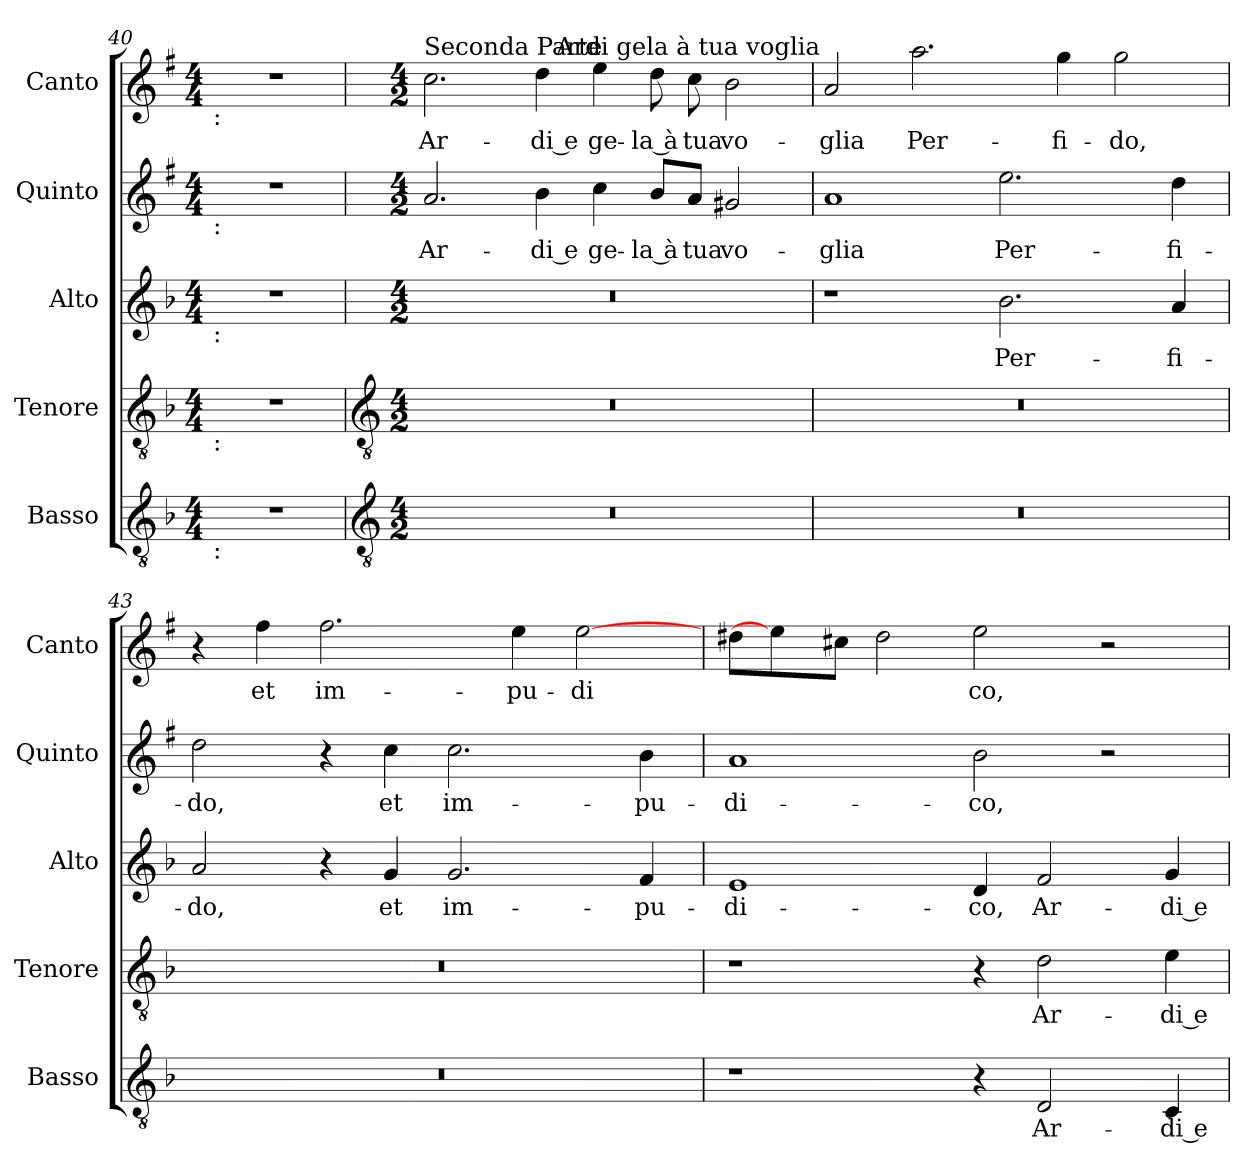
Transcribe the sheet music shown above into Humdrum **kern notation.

**kern	**text	**kern	**text	**kern	**text	**kern	**text	**kern	**text
*part5	*part5	*part4	*part4	*part3	*part3	*part2	*part2	*part1	*part1
*staff5	*staff5	*staff4	*staff4	*staff3	*staff3	*staff2	*staff2	*staff1	*staff1
*I"Basso	*	*I"Tenore	*	*I"Alto	*	*I"Quinto	*	*I"Canto	*
*I'Basso	*	*I'Tenore	*	*I'Alto	*	*I'Quinto	*	*I'Canto	*
!!LO:LB:g=z
*clefGv2	*	*clefGv2	*	*clefG2	*	*clefG2	*	*clefG2	*
*	*	*	*	*	*	*ITrd1c2	*	*ITrd1c2	*
*k[b-]	*	*k[b-]	*	*k[b-]	*	*k[b-]	*	*k[b-]	*
*F:	*	*F:	*	*F:	*	*F:	*	*F:	*
*M4/4	*	*M4/4	*	*M4/4	*	*M4/4	*	*M4/4	*
=40	=40	=40	=40	=40	=40	=40	=40	=40	=40
!	!	!	!	!	!	!	!	!LO:TX:b:t=&colon;	!
!	!	!	!	!	!	!LO:TX:b:t=&colon;	!	!	!
!	!	!	!	!LO:TX:b:t=&colon;	!	!	!	!	!
!	!	!LO:TX:b:t=&colon;	!	!	!	!	!	!	!
!LO:TX:b:t=&colon;	!	!	!	!	!	!	!	!	!
1r	.	1r	.	1r	.	1r	.	1r	.
!!LO:LB:g=z
=41	=41	=41	=41	=41	=41	=41	=41	=41	=41
*clefGv2	*	*clefGv2	*	*	*	*	*	*	*
*M4/2	*	*M4/2	*	*M4/2	*	*M4/2	*	*M4/2	*
!	!	!	!	!	!	!	!	!LO:TX:a:t=Seconda Parte	!
!	!	!	!	!	!	!	!LO:LY:b	!	!LO:LY:b
0r	.	0r	.	0r	.	2.g	Ar-	2.b-	Ar-
!	!	!	!	!	!	!	!LO:LY:b	!	!LO:LY:b
.	.	.	.	.	.	4a	-di e	4cc	-di e
!	!	!	!	!	!	!	!LO:LY:b	!	!LO:LY:b
.	.	.	.	.	.	4b-	ge-	4dd	ge-
!	!	!	!	!	!	!	!LO:LY:b	!	!LO:LY:b
.	.	.	.	.	.	8a/L	-la à	8cc	-la à
!	!	!	!	!	!	!	!	!LO:TX:a:cj:t=Ardi gela à tua voglia	!
!	!	!	!	!	!	!	!LO:LY:b	!	!LO:LY:b
.	.	.	.	.	.	8g/J	tua	8b-	tua
!	!	!	!	!	!	!	!LO:LY:b	!	!LO:LY:b
.	.	.	.	.	.	2f#X	vo-	2a	vo-
=42	=42	=42	=42	=42	=42	=42	=42	=42	=42
!	!	!	!	!	!	!	!LO:LY:b	!	!LO:LY:b
0r	.	0r	.	1r	.	1g	-glia	2g	-glia
!	!	!	!	!	!	!	!	!	!LO:LY:b
.	.	.	.	.	.	.	.	2.gg	Per-
!	!	!	!	!	!LO:LY:b	!	!LO:LY:b	!	!
.	.	.	.	2.b-	Per-	2.dd	Per-	.	.
!	!	!	!	!	!	!	!	!	!LO:LY:b
.	.	.	.	.	.	.	.	4ff	-fi-
!	!	!	!	!	!	!	!	!	!LO:LY:b
.	.	.	.	.	.	.	.	2ff	-do,
!	!	!	!	!	!LO:LY:b	!	!LO:LY:b	!	!
.	.	.	.	4a	-fi-	4cc	-fi-	.	.
=43	=43	=43	=43	=43	=43	=43	=43	=43	=43
!	!	!	!	!	!LO:LY:b	!	!LO:LY:b	!	!
0r	.	0r	.	2a	-do,	2cc	-do,	4r	.
!	!	!	!	!	!	!	!	!	!LO:LY:b
.	.	.	.	.	.	.	.	4ee	et
!	!	!	!	!	!	!	!	!	!LO:LY:b
.	.	.	.	4r	.	4r	.	2.ee	im-
!	!	!	!	!	!LO:LY:b	!	!LO:LY:b	!	!
.	.	.	.	4g	et	4b-	et	.	.
!	!	!	!	!	!LO:LY:b	!	!LO:LY:b	!	!
.	.	.	.	2.g	im-	2.b-	im-	.	.
!	!	!	!	!	!	!	!	!	!LO:LY:b
.	.	.	.	.	.	.	.	4dd	-pu-
!	!	!	!	!	!	!	!	!	!LO:LY:b
.	.	.	.	.	.	.	.	[2dd	-di
!	!	!	!	!	!LO:LY:b	!	!LO:LY:b	!	!
.	.	.	.	4f	-pu-	4a	-pu-	.	.
=44	=44	=44	=44	=44	=44	=44	=44	=44	=44
!	!	!	!	!	!LO:LY:b	!	!LO:LY:b	!	!
1r	.	1r	.	1e	-di-	1g	-di-	8cc#L	.
.	.	.	.	.	.	.	.	4dd]	.
.	.	.	.	.	.	.	.	8bJ	.
.	.	.	.	.	.	.	.	2cc#	.
!	!	!	!	!	!LO:LY:b	!	!LO:LY:b	!	!LO:LY:b
4r	.	4r	.	4d	co,	2a	-co,	2dd	co,
!	!LO:LY:b	!	!LO:LY:b	!	!LO:LY:b	!	!	!	!
2D	Ar-	2d	Ar-	2f	Ar-	.	.	.	.
.	.	.	.	.	.	2r	.	2r	.
!	!LO:LY:b	!	!LO:LY:b	!	!LO:LY:b	!	!	!	!
4C	-di e	4e	-di e	4g	-di e	.	.	.	.
=	=	=	=	=	=	=	=	=	=
*-	*-	*-	*-	*-	*-	*-	*-	*-	*-
